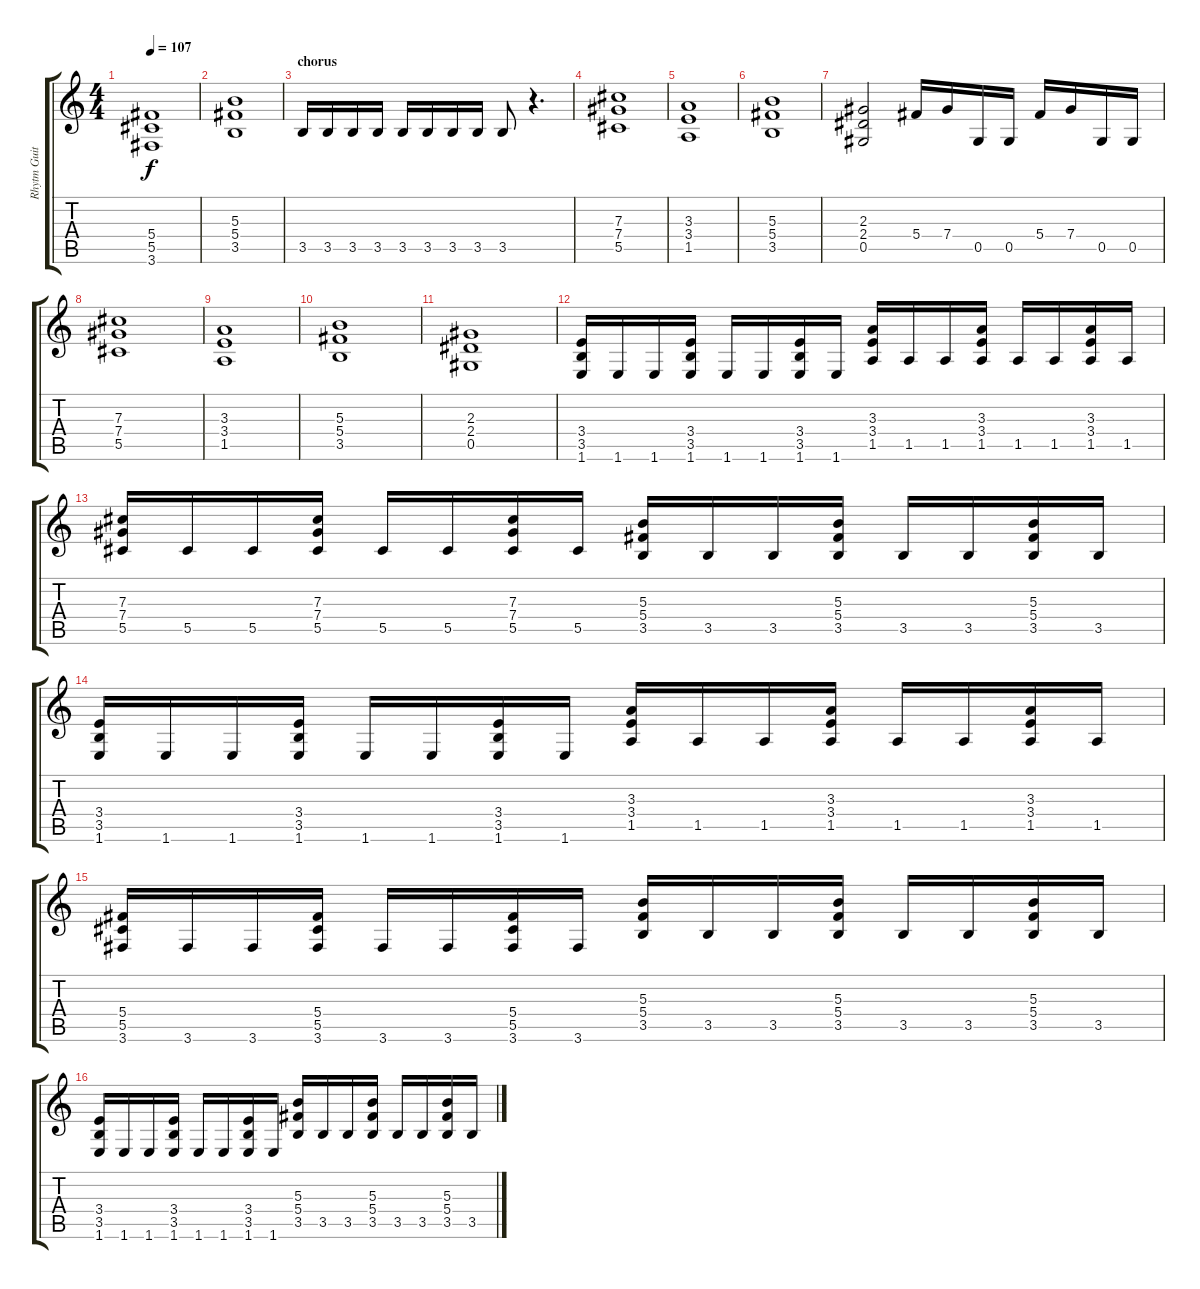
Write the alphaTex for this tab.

\track ("Rhytm Guitar" "Rhytm Guit") {instrument distortionguitar}
\staff {score tabs}
\tuning (Eb4 Bb3 Gb3 Db3 Ab2 Eb2) {hide}
\ts (4 4)
\tempo 107
\clef g2
\ks c
(5.4 5.5 3.6).1{dy f} |
(5.3 5.4 3.5).1 |
\section ("" "chorus")
3.5.16 3.5.16 3.5.16 3.5.16 3.5.16 3.5.16 3.5.16 3.5.16 3.5.8 r.4{d} |
(7.3 7.4 5.5).1 |
(3.3 3.4 1.5).1 |
(5.3 5.4 3.5).1 |
(2.3 2.4 0.5).2 5.4.16 7.4.16 0.5.16 0.5.16 5.4.16 7.4.16 0.5.16 0.5.16 |
(7.3 7.4 5.5).1 |
(3.3 3.4 1.5).1 |
(5.3 5.4 3.5).1 |
(2.3 2.4 0.5).1 |
(3.4 3.5 1.6).16 1.6.16 1.6.16 (3.4 3.5 1.6).16 1.6.16 1.6.16 (3.4 3.5 1.6).16 1.6.16 (3.3 3.4 1.5).16 1.5.16 1.5.16 (3.3 3.4 1.5).16 1.5.16 1.5.16 (3.3 3.4 1.5).16 1.5.16 |
(7.3 7.4 5.5).16 5.5.16 5.5.16 (7.3 7.4 5.5).16 5.5.16 5.5.16 (7.3 7.4 5.5).16 5.5.16 (5.3 5.4 3.5).16 3.5.16 3.5.16 (5.3 5.4 3.5).16 3.5.16 3.5.16 (5.3 5.4 3.5).16 3.5.16 |
(3.4 3.5 1.6).16 1.6.16 1.6.16 (3.4 3.5 1.6).16 1.6.16 1.6.16 (3.4 3.5 1.6).16 1.6.16 (3.3 3.4 1.5).16 1.5.16 1.5.16 (3.3 3.4 1.5).16 1.5.16 1.5.16 (3.3 3.4 1.5).16 1.5.16 |
(5.4 5.5 3.6).16 3.6.16 3.6.16 (5.4 5.5 3.6).16 3.6.16 3.6.16 (5.4 5.5 3.6).16 3.6.16 (5.3 5.4 3.5).16 3.5.16 3.5.16 (5.3 5.4 3.5).16 3.5.16 3.5.16 (5.3 5.4 3.5).16 3.5.16 |
(3.4 3.5 1.6).16 1.6.16 1.6.16 (3.4 3.5 1.6).16 1.6.16 1.6.16 (3.4 3.5 1.6).16 1.6.16 (5.3 5.4 3.5).16 3.5.16 3.5.16 (5.3 5.4 3.5).16 3.5.16 3.5.16 (5.3 5.4 3.5).16 3.5.16
